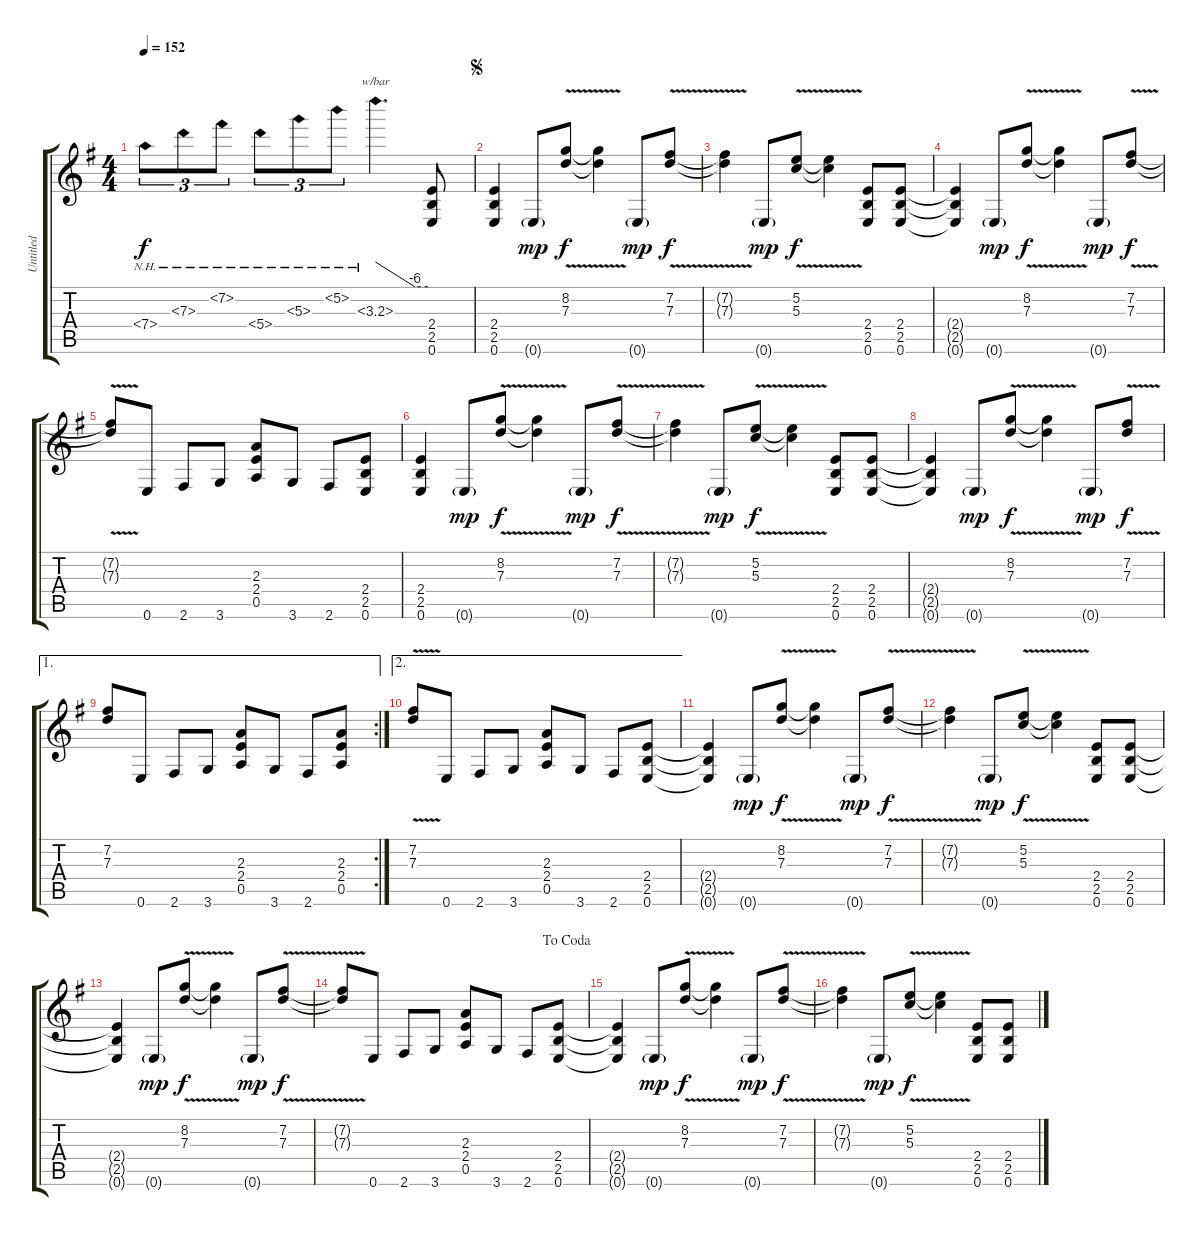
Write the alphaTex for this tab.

\track ("Untitled" "Untitled") {instrument distortionguitar}
\staff {score tabs}
\tuning (E4 B3 G3 D3 A2 E2) {hide}
\ts (4 4)
\tempo 152
\clef g2
\ks g
7.4{nh}.8{tu (3 2) dy f} 7.3{nh}.8{tu (3 2)} 7.2{nh}.8{tu (3 2)} 5.4{nh}.8{tu (3 2)} 5.3{nh}.8{tu (3 2)} 5.2{nh}.8{tu (3 2)} 3.3{nh}.4{d tbe (custom default 0 0 45 -24 60 -24)} (2.4 2.5 0.6).8 |
\jump segno
(2.4 2.5 0.6).4 0.6{g}.8{dy mp} (8.2{v} 7.3{v}).8{dy f} (8.2{v t} 7.3{v t}).4 0.6{g}.8{dy mp} (7.2{v} 7.3{v}).8{dy f} |
(7.2{v t} 7.3{v t}).4 0.6{g}.8{dy mp} (5.2{v} 5.3{v}).8{dy f} (5.2{v t} 5.3{v t}).4 (2.4 2.5 0.6).8 (2.4 2.5 0.6).8 |
(2.4{t} 2.5{t} 0.6{t}).4 0.6{g}.8{dy mp} (8.2{v} 7.3{v}).8{dy f} (8.2{v t} 7.3{v t}).4 0.6{g}.8{dy mp} (7.2{v} 7.3{v}).8{dy f} |
(7.2{v t} 7.3{v t}).8 0.6.8 2.6.8 3.6.8 (2.3 2.4 0.5).8 3.6.8 2.6.8 (2.4 2.5 0.6).8 |
(2.4 2.5 0.6).4 0.6{g}.8{dy mp} (8.2{v} 7.3{v}).8{dy f} (8.2{v t} 7.3{v t}).4 0.6{g}.8{dy mp} (7.2{v} 7.3{v}).8{dy f} |
(7.2{v t} 7.3{v t}).4 0.6{g}.8{dy mp} (5.2{v} 5.3{v}).8{dy f} (5.2{v t} 5.3{v t}).4 (2.4 2.5 0.6).8 (2.4 2.5 0.6).8 |
(2.4{t} 2.5{t} 0.6{t}).4 0.6{g}.8{dy mp} (8.2{v} 7.3{v}).8{dy f} (8.2{v t} 7.3{v t}).4 0.6{g}.8{dy mp} (7.2{v} 7.3{v}).8{dy f} |
\ae 1
\rc 2
(7.2 7.3).8 0.6.8 2.6.8 3.6.8 (2.3 2.4 0.5).8 3.6.8 2.6.8 (2.3 2.4 0.5).8 |
\ae 2
(7.2{v} 7.3{v}).8 0.6.8 2.6.8 3.6.8 (2.3 2.4 0.5).8 3.6.8 2.6.8 (2.4 2.5 0.6).8 |
(2.4{t} 2.5{t} 0.6{t}).4 0.6{g}.8{dy mp} (8.2{v} 7.3{v}).8{dy f} (8.2{v t} 7.3{v t}).4 0.6{g}.8{dy mp} (7.2{v} 7.3{v}).8{dy f} |
(7.2{v t} 7.3{v t}).4 0.6{g}.8{dy mp} (5.2{v} 5.3{v}).8{dy f} (5.2{v t} 5.3{v t}).4 (2.4 2.5 0.6).8 (2.4 2.5 0.6).8 |
(2.4{t} 2.5{t} 0.6{t}).4 0.6{g}.8{dy mp} (8.2{v} 7.3{v}).8{dy f} (8.2{v t} 7.3{v t}).4 0.6{g}.8{dy mp} (7.2{v} 7.3{v}).8{dy f} |
\jump dacoda
(7.2{v t} 7.3{v t}).8 0.6.8 2.6.8 3.6.8 (2.3 2.4 0.5).8 3.6.8 2.6.8 (2.4 2.5 0.6).8 |
(2.4{t} 2.5{t} 0.6{t}).4 0.6{g}.8{dy mp} (8.2{v} 7.3{v}).8{dy f} (8.2{v t} 7.3{v t}).4 0.6{g}.8{dy mp} (7.2{v} 7.3{v}).8{dy f} |
(7.2{v t} 7.3{v t}).4 0.6{g}.8{dy mp} (5.2{v} 5.3{v}).8{dy f} (5.2{v t} 5.3{v t}).4 (2.4 2.5 0.6).8 (2.4 2.5 0.6).8
